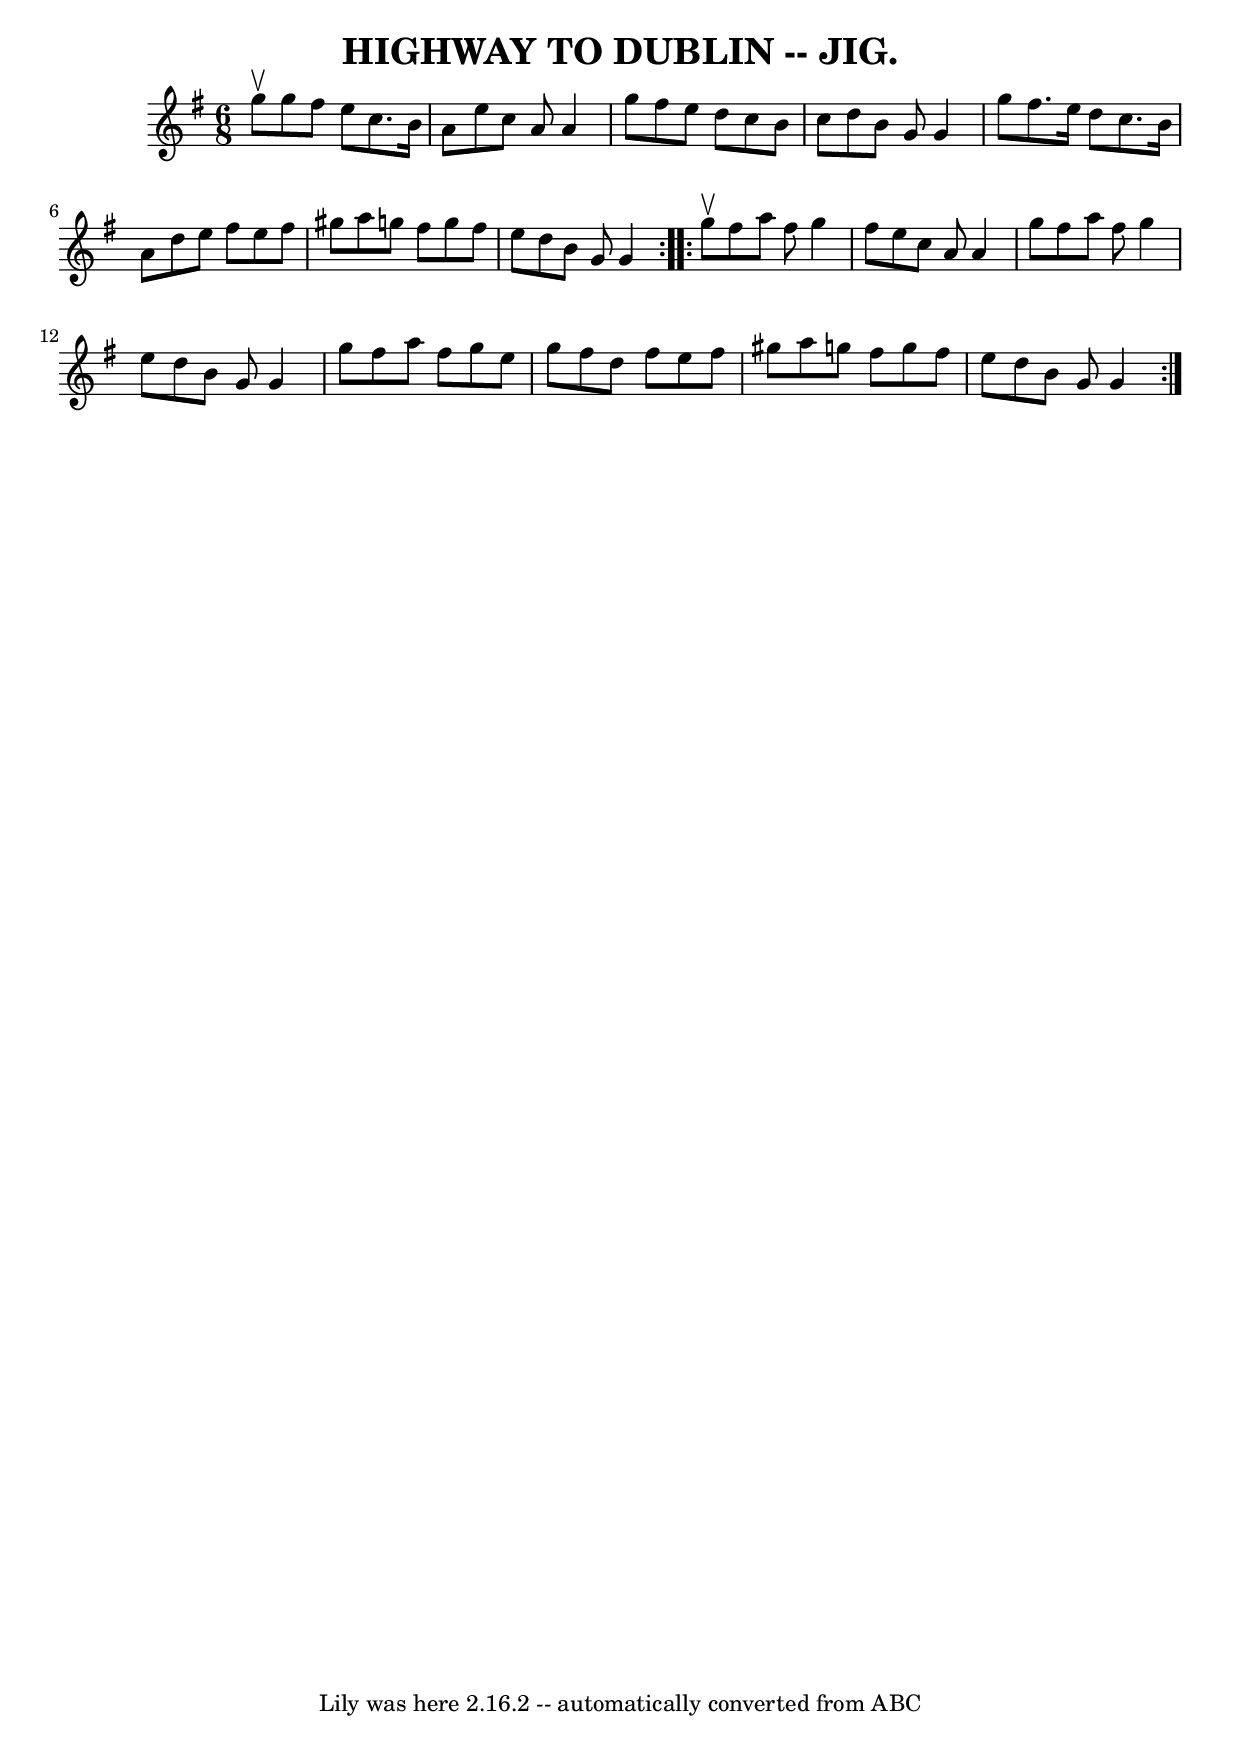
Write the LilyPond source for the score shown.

\version "2.16.2"
\include "Mammoth.ily"
\header {
  %% book = "Coles pg. 64.7"
  crossRefNumber = "27"
  footnotes = ""
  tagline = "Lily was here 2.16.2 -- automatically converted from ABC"
  title = "HIGHWAY TO DUBLIN -- JIG."

}
voicedefault =  {



  \repeat volta 2 {

    \time 6/8 
    \key g \major
    g''8^\upbow |
    g''8 fis''8 e''8    
    c''8. b'16 a'8  |
    e''8 c''8 a'8 a'4 g''8  |
    
    fis''8 e''8 d''8 c''8 b'8 c''8  |
    d''8 b'8 g'8    
    g'4 g''8  |
    fis''8. e''16 d''8 c''8. b'16 a'8  
    |
    d''8 e''8 fis''8 e''8 fis''8 gis''8  |
    a''8  
    g''!8 fis''8 g''8 fis''8 e''8  |
    d''8 b'8 g'8    
    g'4  
  }     
  \repeat volta 2 {
    g''8^\upbow |
    fis''8 a''8 fis''8 
    g''4 fis''8  |
    e''8 c''8 a'8 a'4 g''8  |
    
    fis''8 a''8 fis''8 g''4 e''8  |
    d''8 b'8 g'8 g'4  
    g''8  |
    fis''8 a''8 fis''8 g''8 e''8 g''8  |
    
    fis''8 d''8 fis''8 e''8 fis''8 gis''8  |
    a''8    
    g''!8 fis''8 g''8 fis''8 e''8  |
    d''8 b'8 g'8 g'4 
    
  }   

}

\score{
  <<

    \context Staff="default"
    {
      \voicedefault 
      
    }

  >>
  \layout {
    
  }
  \midi {
  }

}
